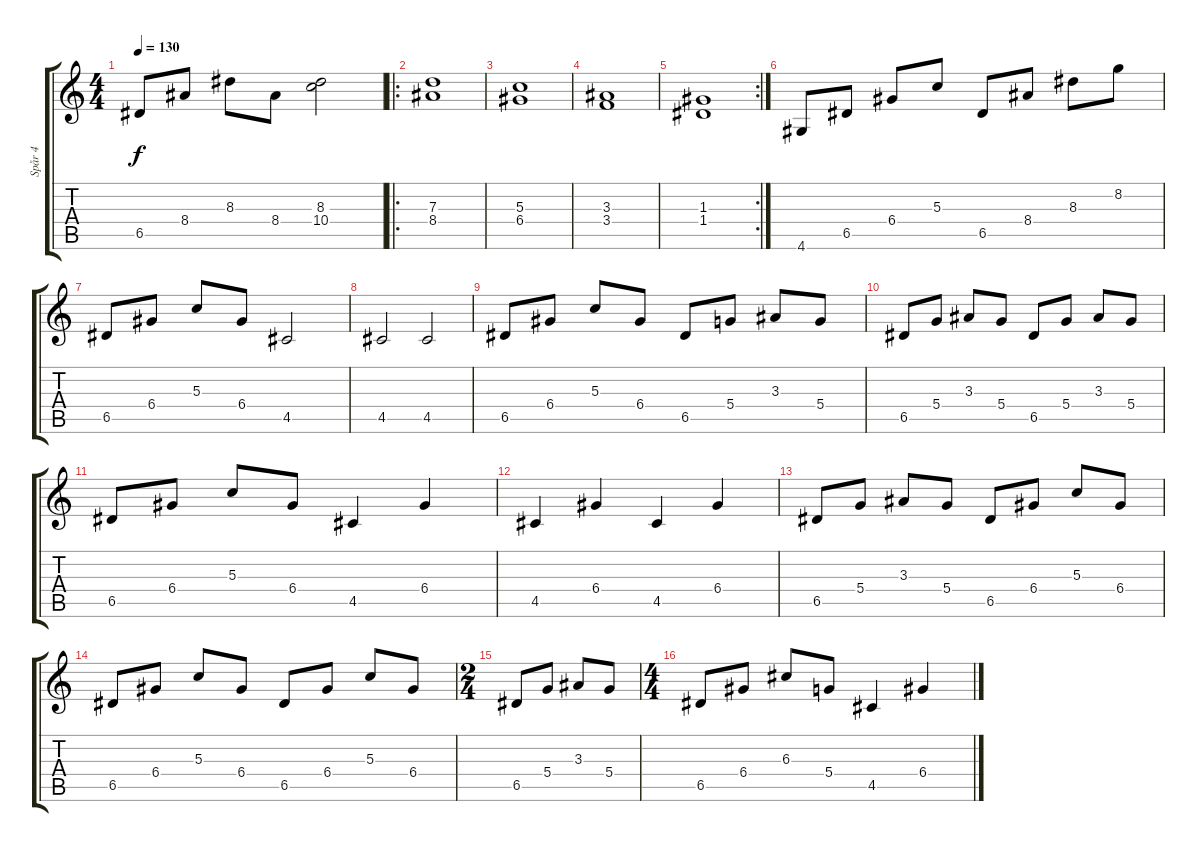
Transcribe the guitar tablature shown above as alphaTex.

\track ("Spår 4" "Spår 4") {instrument overdrivenguitar}
\staff {score tabs}
\tuning (E4 B3 G3 D3 A2 E2) {hide}
\ts (4 4)
\tempo 130
\clef g2
\ks c
6.5.8{dy f} 8.4.8 8.3.8 8.4.8 (8.3 10.4).2 |
\ro
(7.3 8.4).1 |
(5.3 6.4).1 |
(3.3 3.4).1 |
\rc 2
(1.3 1.4).1 |
4.6.8 6.5.8 6.4.8 5.3.8 6.5.8 8.4.8 8.3.8 8.2.8 |
6.5.8 6.4.8 5.3.8 6.4.8 4.5.2 |
4.5.2 4.5.2 |
6.5.8 6.4.8 5.3.8 6.4.8 6.5.8 5.4.8 3.3.8 5.4.8 |
6.5.8 5.4.8 3.3.8 5.4.8 6.5.8 5.4.8 3.3.8 5.4.8 |
6.5.8 6.4.8 5.3.8 6.4.8 4.5.4 6.4.4 |
4.5.4 6.4.4 4.5.4 6.4.4 |
6.5.8 5.4.8 3.3.8 5.4.8 6.5.8 6.4.8 5.3.8 6.4.8 |
6.5.8 6.4.8 5.3.8 6.4.8 6.5.8 6.4.8 5.3.8 6.4.8 |
\ts (2 4)
6.5.8 5.4.8 3.3.8 5.4.8 |
\ts (4 4)
6.5.8 6.4.8 6.3.8 5.4.8 4.5.4 6.4.4
